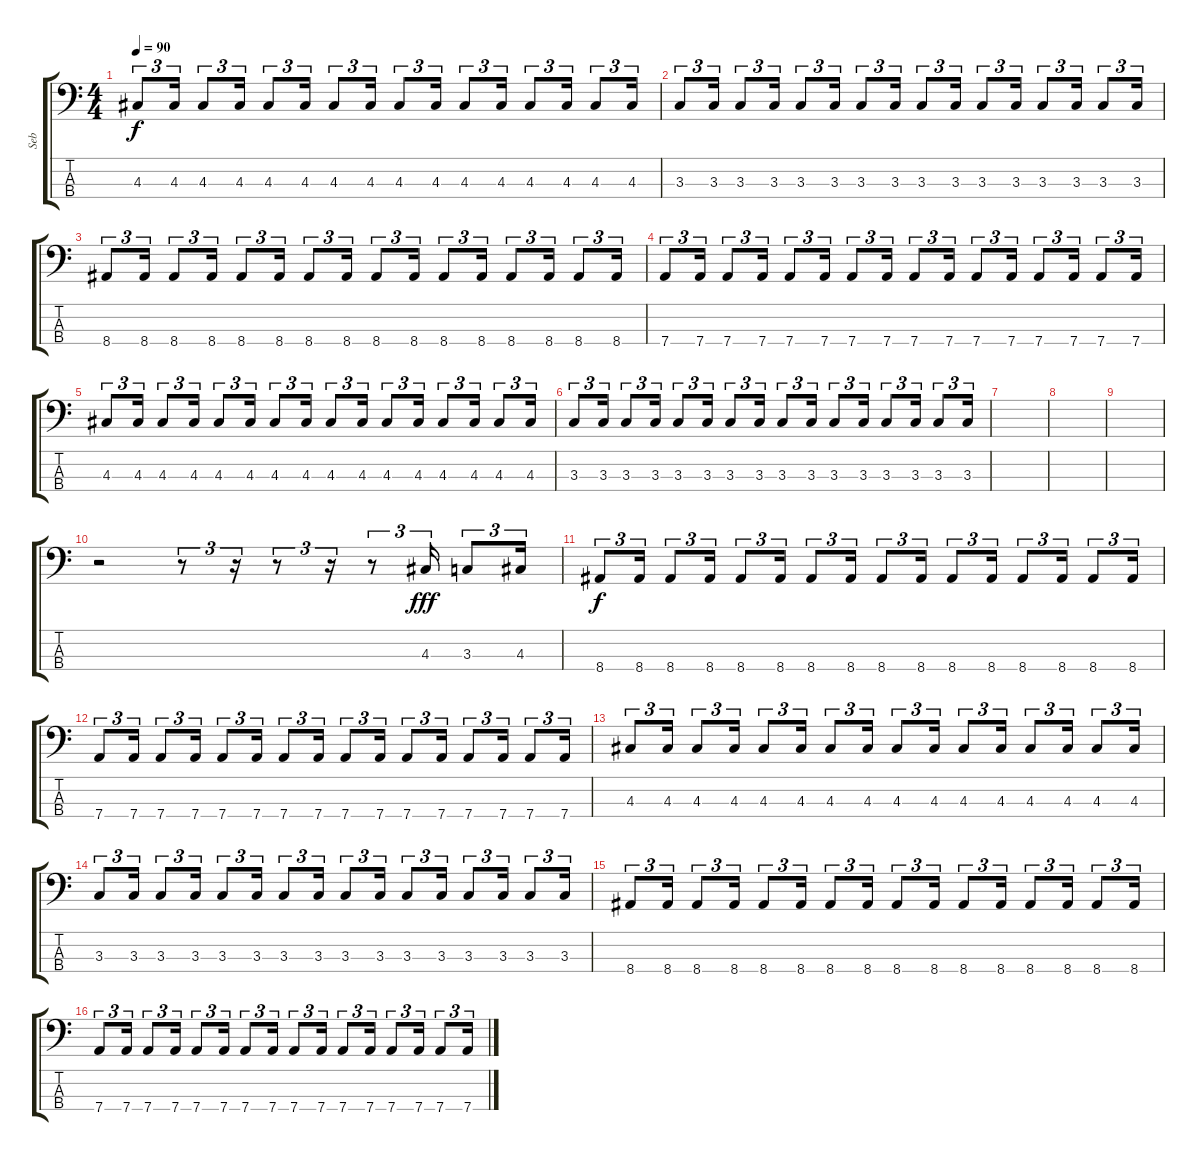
\track ("Seb" "Seb") {instrument electricbasspick}
\staff {score tabs}
\tuning (G2 D2 A1 D1) {hide}
\ts (4 4)
\tempo 90
\clef f4
\ks c
4.3.8{tu (3 2) dy f} 4.3.16{tu (3 2)} 4.3.8{tu (3 2)} 4.3.16{tu (3 2)} 4.3.8{tu (3 2)} 4.3.16{tu (3 2)} 4.3.8{tu (3 2)} 4.3.16{tu (3 2)} 4.3.8{tu (3 2)} 4.3.16{tu (3 2)} 4.3.8{tu (3 2)} 4.3.16{tu (3 2)} 4.3.8{tu (3 2)} 4.3.16{tu (3 2)} 4.3.8{tu (3 2)} 4.3.16{tu (3 2)} |
3.3.8{tu (3 2)} 3.3.16{tu (3 2)} 3.3.8{tu (3 2)} 3.3.16{tu (3 2)} 3.3.8{tu (3 2)} 3.3.16{tu (3 2)} 3.3.8{tu (3 2)} 3.3.16{tu (3 2)} 3.3.8{tu (3 2)} 3.3.16{tu (3 2)} 3.3.8{tu (3 2)} 3.3.16{tu (3 2)} 3.3.8{tu (3 2)} 3.3.16{tu (3 2)} 3.3.8{tu (3 2)} 3.3.16{tu (3 2)} |
8.4.8{tu (3 2)} 8.4.16{tu (3 2)} 8.4.8{tu (3 2)} 8.4.16{tu (3 2)} 8.4.8{tu (3 2)} 8.4.16{tu (3 2)} 8.4.8{tu (3 2)} 8.4.16{tu (3 2)} 8.4.8{tu (3 2)} 8.4.16{tu (3 2)} 8.4.8{tu (3 2)} 8.4.16{tu (3 2)} 8.4.8{tu (3 2)} 8.4.16{tu (3 2)} 8.4.8{tu (3 2)} 8.4.16{tu (3 2)} |
7.4.8{tu (3 2)} 7.4.16{tu (3 2)} 7.4.8{tu (3 2)} 7.4.16{tu (3 2)} 7.4.8{tu (3 2)} 7.4.16{tu (3 2)} 7.4.8{tu (3 2)} 7.4.16{tu (3 2)} 7.4.8{tu (3 2)} 7.4.16{tu (3 2)} 7.4.8{tu (3 2)} 7.4.16{tu (3 2)} 7.4.8{tu (3 2)} 7.4.16{tu (3 2)} 7.4.8{tu (3 2)} 7.4.16{tu (3 2)} |
4.3.8{tu (3 2)} 4.3.16{tu (3 2)} 4.3.8{tu (3 2)} 4.3.16{tu (3 2)} 4.3.8{tu (3 2)} 4.3.16{tu (3 2)} 4.3.8{tu (3 2)} 4.3.16{tu (3 2)} 4.3.8{tu (3 2)} 4.3.16{tu (3 2)} 4.3.8{tu (3 2)} 4.3.16{tu (3 2)} 4.3.8{tu (3 2)} 4.3.16{tu (3 2)} 4.3.8{tu (3 2)} 4.3.16{tu (3 2)} |
3.3.8{tu (3 2)} 3.3.16{tu (3 2)} 3.3.8{tu (3 2)} 3.3.16{tu (3 2)} 3.3.8{tu (3 2)} 3.3.16{tu (3 2)} 3.3.8{tu (3 2)} 3.3.16{tu (3 2)} 3.3.8{tu (3 2)} 3.3.16{tu (3 2)} 3.3.8{tu (3 2)} 3.3.16{tu (3 2)} 3.3.8{tu (3 2)} 3.3.16{tu (3 2)} 3.3.8{tu (3 2)} 3.3.16{tu (3 2)} |
|
|
|
r.2 r.8{tu (3 2)} r.16{tu (3 2)} r.8{tu (3 2)} r.16{tu (3 2)} r.8{tu (3 2)} 4.3.16{tu (3 2) dy fff} 3.3.8{tu (3 2)} 4.3.16{tu (3 2)} |
8.4.8{tu (3 2) dy f} 8.4.16{tu (3 2)} 8.4.8{tu (3 2)} 8.4.16{tu (3 2)} 8.4.8{tu (3 2)} 8.4.16{tu (3 2)} 8.4.8{tu (3 2)} 8.4.16{tu (3 2)} 8.4.8{tu (3 2)} 8.4.16{tu (3 2)} 8.4.8{tu (3 2)} 8.4.16{tu (3 2)} 8.4.8{tu (3 2)} 8.4.16{tu (3 2)} 8.4.8{tu (3 2)} 8.4.16{tu (3 2)} |
7.4.8{tu (3 2)} 7.4.16{tu (3 2)} 7.4.8{tu (3 2)} 7.4.16{tu (3 2)} 7.4.8{tu (3 2)} 7.4.16{tu (3 2)} 7.4.8{tu (3 2)} 7.4.16{tu (3 2)} 7.4.8{tu (3 2)} 7.4.16{tu (3 2)} 7.4.8{tu (3 2)} 7.4.16{tu (3 2)} 7.4.8{tu (3 2)} 7.4.16{tu (3 2)} 7.4.8{tu (3 2)} 7.4.16{tu (3 2)} |
4.3.8{tu (3 2)} 4.3.16{tu (3 2)} 4.3.8{tu (3 2)} 4.3.16{tu (3 2)} 4.3.8{tu (3 2)} 4.3.16{tu (3 2)} 4.3.8{tu (3 2)} 4.3.16{tu (3 2)} 4.3.8{tu (3 2)} 4.3.16{tu (3 2)} 4.3.8{tu (3 2)} 4.3.16{tu (3 2)} 4.3.8{tu (3 2)} 4.3.16{tu (3 2)} 4.3.8{tu (3 2)} 4.3.16{tu (3 2)} |
3.3.8{tu (3 2)} 3.3.16{tu (3 2)} 3.3.8{tu (3 2)} 3.3.16{tu (3 2)} 3.3.8{tu (3 2)} 3.3.16{tu (3 2)} 3.3.8{tu (3 2)} 3.3.16{tu (3 2)} 3.3.8{tu (3 2)} 3.3.16{tu (3 2)} 3.3.8{tu (3 2)} 3.3.16{tu (3 2)} 3.3.8{tu (3 2)} 3.3.16{tu (3 2)} 3.3.8{tu (3 2)} 3.3.16{tu (3 2)} |
8.4.8{tu (3 2)} 8.4.16{tu (3 2)} 8.4.8{tu (3 2)} 8.4.16{tu (3 2)} 8.4.8{tu (3 2)} 8.4.16{tu (3 2)} 8.4.8{tu (3 2)} 8.4.16{tu (3 2)} 8.4.8{tu (3 2)} 8.4.16{tu (3 2)} 8.4.8{tu (3 2)} 8.4.16{tu (3 2)} 8.4.8{tu (3 2)} 8.4.16{tu (3 2)} 8.4.8{tu (3 2)} 8.4.16{tu (3 2)} |
7.4.8{tu (3 2)} 7.4.16{tu (3 2)} 7.4.8{tu (3 2)} 7.4.16{tu (3 2)} 7.4.8{tu (3 2)} 7.4.16{tu (3 2)} 7.4.8{tu (3 2)} 7.4.16{tu (3 2)} 7.4.8{tu (3 2)} 7.4.16{tu (3 2)} 7.4.8{tu (3 2)} 7.4.16{tu (3 2)} 7.4.8{tu (3 2)} 7.4.16{tu (3 2)} 7.4.8{tu (3 2)} 7.4.16{tu (3 2)}
